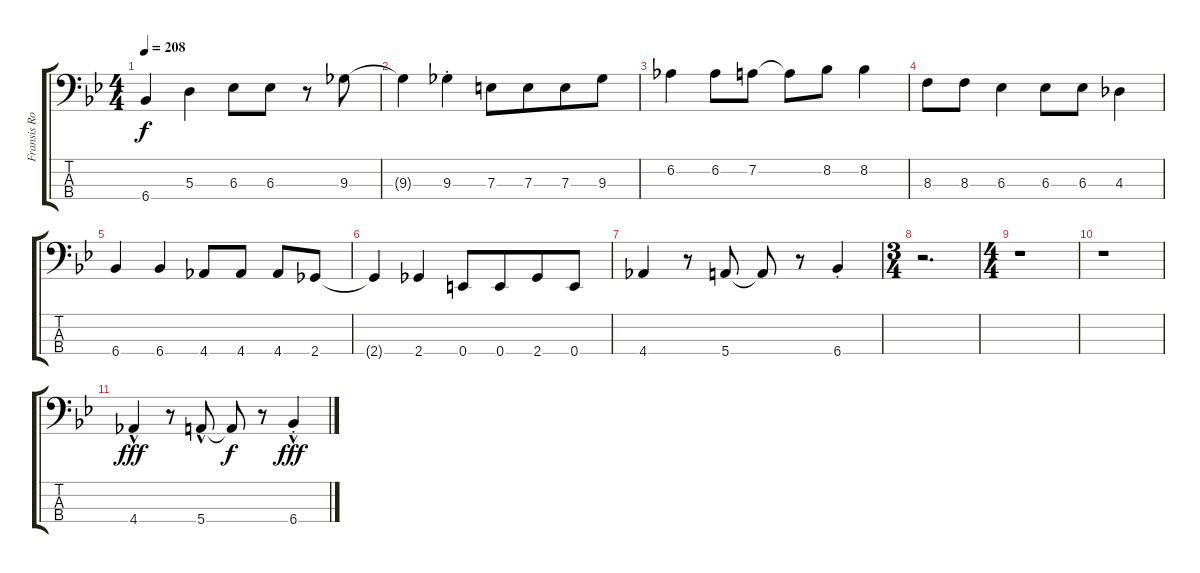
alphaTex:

\track ("Fransis Rocco Prestia" "Fransis Ro") {instrument electricbassfinger}
\staff {score tabs}
\tuning (G2 D2 A1 E1) {hide}
\ts (4 4)
\tempo 208
\clef f4
\ks bb
6.4.4{dy f} 5.3.4 6.3.8 6.3.8 r.8 9.3.8 |
9.3{t}.4 9.3{st}.4 7.3.8 7.3.8{beam merge} 7.3.8 9.3.8 |
6.2.4 6.2.8 7.2.8 7.2{t}.8 8.2.8 8.2.4 |
8.3.8 8.3.8 6.3.4 6.3.8 6.3.8 4.3.4 |
6.4.4 6.4.4 4.4.8 4.4.8 4.4.8 2.4.8 |
2.4{t}.4 2.4.4 0.4.8 0.4.8{beam merge} 2.4.8 0.4.8 |
4.4.4 r.8 5.4.8 5.4{t}.8 r.8 6.4{st}.4 |
\ts (3 4)
r.2{d} |
\ts (4 4)
r.1 |
r.1 |
4.4{hac}.4{dy fff} r.8 5.4{hac}.8 5.4{t}.8{dy f} r.8 6.4{hac st}.4{dy fff}
